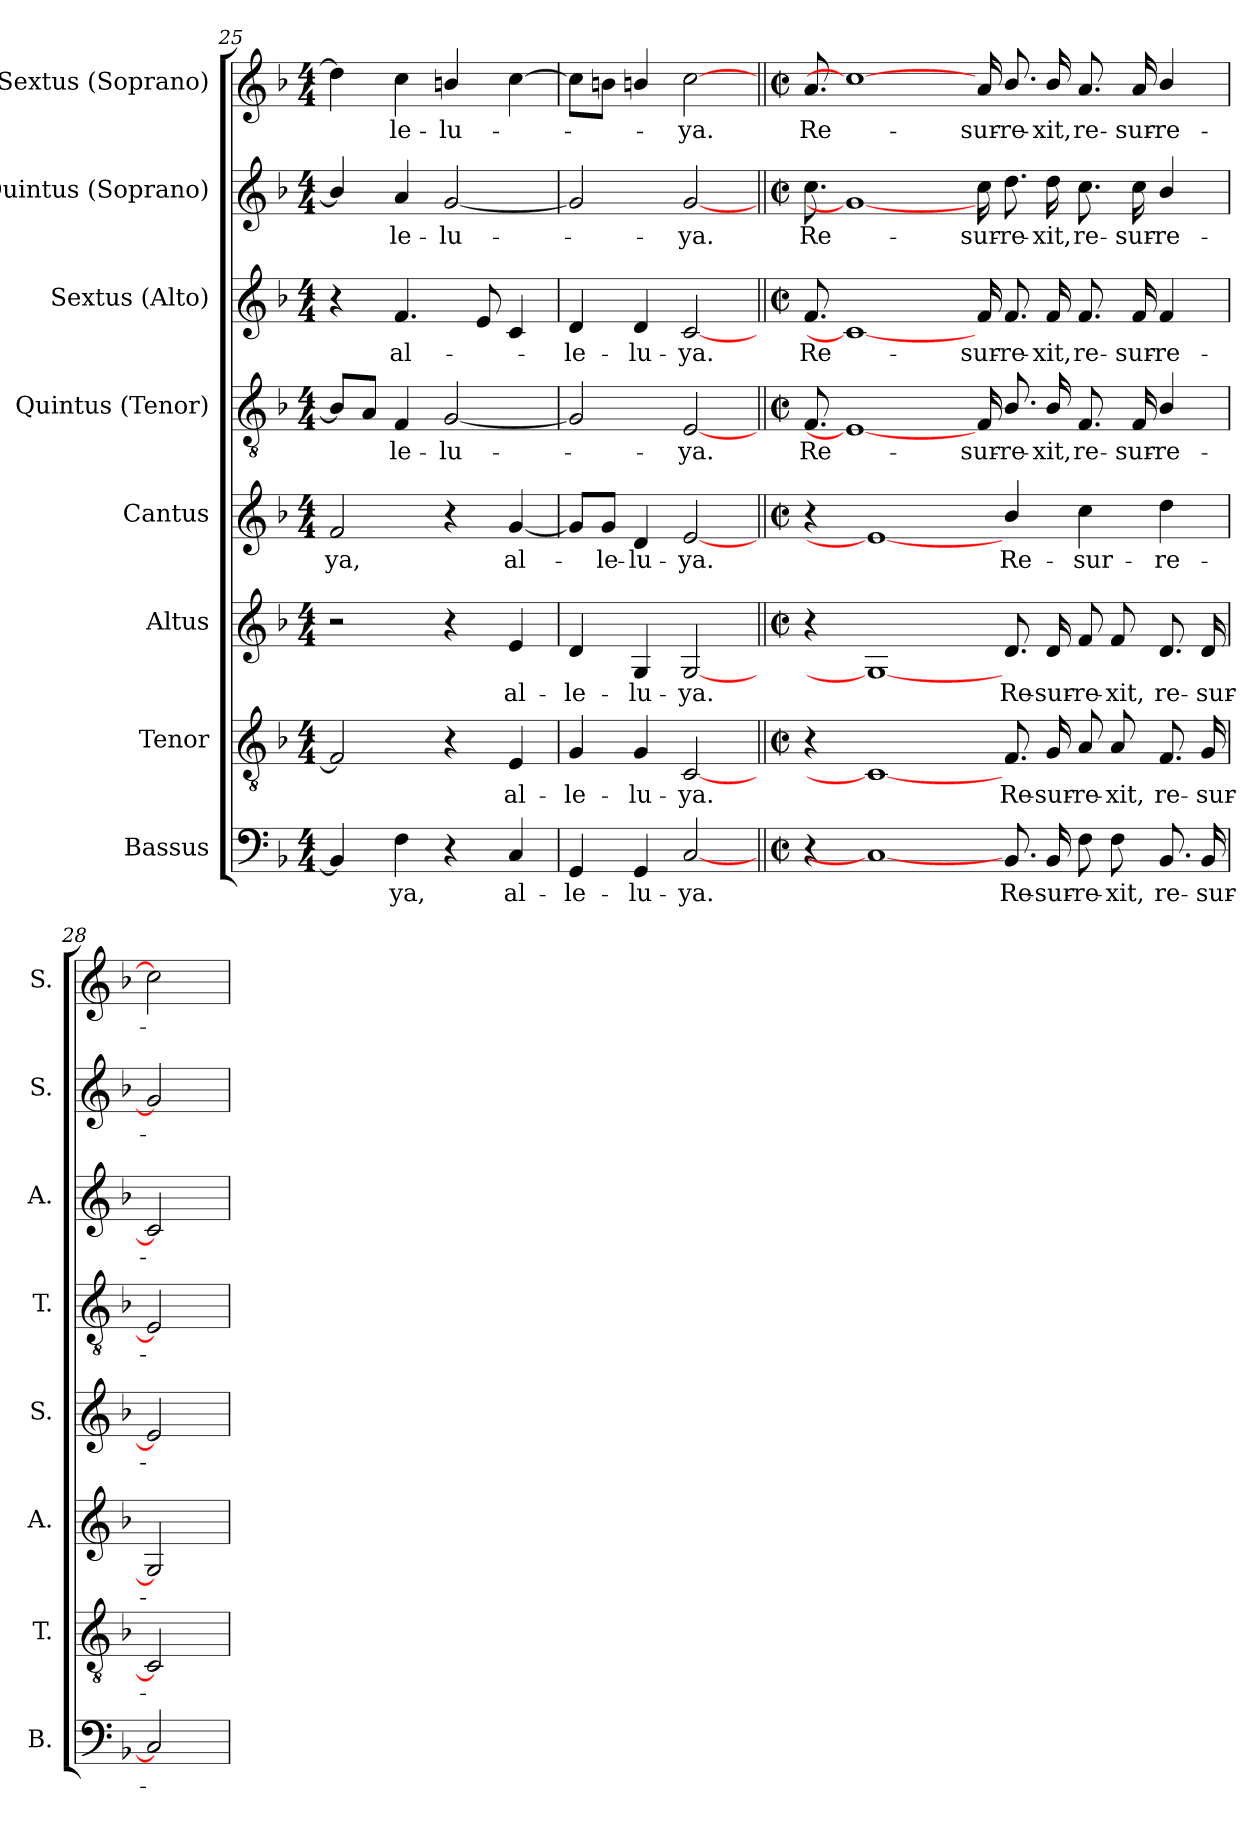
**kern	**text	**kern	**text	**kern	**text	**kern	**text	**kern	**text	**kern	**text	**kern	**text	**kern	**text
*part8	*part8	*part7	*part7	*part6	*part6	*part5	*part5	*part4	*part4	*part3	*part3	*part2	*part2	*part1	*part1
*staff8	*staff8	*staff7	*staff7	*staff6	*staff6	*staff5	*staff5	*staff4	*staff4	*staff3	*staff3	*staff2	*staff2	*staff1	*staff1
*I"Bassus	*	*I"Tenor	*	*I"Altus	*	*I"Cantus	*	*I"Quintus (Tenor)	*	*I"Sextus (Alto)	*	*I"Quintus (Soprano)	*	*I"Sextus (Soprano)	*
*I'B.	*	*I'T.	*	*I'A.	*	*I'S.	*	*I'T.	*	*I'A.	*	*I'S.	*	*I'S.	*
*clefF4	*	*clefGv2	*	*clefG2	*	*clefG2	*	*clefGv2	*	*clefG2	*	*clefG2	*	*clefG2	*
*	*	*ITrd7c12	*	*	*	*	*	*ITrd7c12	*	*	*	*	*	*	*
*k[b-]	*	*k[b-]	*	*k[b-]	*	*k[b-]	*	*k[b-]	*	*k[b-]	*	*k[b-]	*	*k[b-]	*
*F:	*	*F:	*	*F:	*	*F:	*	*F:	*	*F:	*	*F:	*	*F:	*
*M4/4	*	*M4/4	*	*M4/4	*	*M4/4	*	*M4/4	*	*M4/4	*	*M4/4	*	*M4/4	*
=25	=25	=25	=25	=25	=25	=25	=25	=25	=25	=25	=25	=25	=25	=25	=25
!	!	!	!	!	!	!	!LO:LY:b:color=#000000	!	!	!	!	!	!	!	!
4BB-i/]	.	2FFi/]	.	2r	.	2fi/	-ya,	8BB-i/L]	.	4r	.	4b-i/]	.	4ddi\]	.
.	.	.	.	.	.	.	.	8AAi/J	.	.	.	.	.	.	.
!	!LO:LY:b:color=#000000	!	!	!	!	!	!	!	!	!	!	!	!	!	!
!	!	!	!	!	!	!	!	!	!LO:LY:b:color=#000000	!	!	!	!	!	!
!	!	!	!	!	!	!	!	!	!	!	!LO:LY:b:color=#000000	!	!	!	!
!	!	!	!	!	!	!	!	!	!	!	!	!	!LO:LY:b:color=#000000	!	!
!	!	!	!	!	!	!	!	!	!	!	!	!	!	!	!LO:LY:b:color=#000000
4Fi\	-ya,	.	.	.	.	.	.	4FFi/	-le-	4.fi/	al-	4ai/	-le-	4cci\	-le-
!	!	!	!	!	!	!	!	!	!LO:LY:b:color=#000000	!	!	!	!	!	!
!	!	!	!	!	!	!	!	!	!	!	!	!	!LO:LY:b:color=#000000	!	!
!	!	!	!	!	!	!	!	!	!	!	!	!	!	!	!LO:LY:b:color=#000000
4r	.	4r	.	4r	.	4r	.	[2GGi/	-lu-	.	.	[2gi/	-lu-	4bni/	-lu-
.	.	.	.	.	.	.	.	.	.	8ei/	.	.	.	.	.
!	!LO:LY:b:color=#000000	!	!	!	!	!	!	!	!	!	!	!	!	!	!
!	!	!	!LO:LY:b:color=#000000	!	!	!	!	!	!	!	!	!	!	!	!
!	!	!	!	!	!LO:LY:b:color=#000000	!	!	!	!	!	!	!	!	!	!
!	!	!	!	!	!	!	!LO:LY:b:color=#000000	!	!	!	!	!	!	!	!
4Ci/	al-	4EEi/	al-	4ei/	al-	[4gi/	al-	.	.	4ci/	.	.	.	[4cci\	.
=26	=26	=26	=26	=26	=26	=26	=26	=26	=26	=26	=26	=26	=26	=26	=26
!	!LO:LY:b:color=#000000	!	!	!	!	!	!	!	!	!	!	!	!	!	!
!	!	!	!LO:LY:b:color=#000000	!	!	!	!	!	!	!	!	!	!	!	!
!	!	!	!	!	!LO:LY:b:color=#000000	!	!	!	!	!	!	!	!	!	!
!	!	!	!	!	!	!	!	!	!	!	!LO:LY:b:color=#000000	!	!	!	!
4GGi/	-le-	4GGi/	-le-	4di/	-le-	8gi/L]	.	2GGi/]	.	4di/	-le-	2gi/]	.	8cci\L]	.
!	!	!	!	!	!	!	!LO:LY:b:color=#000000	!	!	!	!	!	!	!	!
.	.	.	.	.	.	8gi/J	-le-	.	.	.	.	.	.	8bi\J	.
!	!LO:LY:b:color=#000000	!	!	!	!	!	!	!	!	!	!	!	!	!	!
!	!	!	!LO:LY:b:color=#000000	!	!	!	!	!	!	!	!	!	!	!	!
!	!	!	!	!	!LO:LY:b:color=#000000	!	!	!	!	!	!	!	!	!	!
!	!	!	!	!	!	!	!LO:LY:b:color=#000000	!	!	!	!	!	!	!	!
!	!	!	!	!	!	!	!	!	!	!	!LO:LY:b:color=#000000	!	!	!	!
4GGi/	-lu-	4GGi/	-lu-	4Gi/	-lu-	4di/	-lu-	.	.	4di/	-lu-	.	.	4bni/	.
!	!LO:LY:b:color=#000000	!	!	!	!	!	!	!	!	!	!	!	!	!	!
!	!	!	!LO:LY:b:color=#000000	!	!	!	!	!	!	!	!	!	!	!	!
!	!	!	!	!	!LO:LY:b:color=#000000	!	!	!	!	!	!	!	!	!	!
!	!	!	!	!	!	!	!LO:LY:b:color=#000000	!	!	!	!	!	!	!	!
!	!	!	!	!	!	!	!	!	!LO:LY:b:color=#000000	!	!	!	!	!	!
!	!	!	!	!	!	!	!	!	!	!	!LO:LY:b:color=#000000	!	!	!	!
!	!	!	!	!	!	!	!	!	!	!	!	!	!LO:LY:b:color=#000000	!	!
!	!	!	!	!	!	!	!	!	!	!	!	!	!	!	!LO:LY:b:color=#000000
[2Ci	-ya.	[2CCi	-ya.	[2Gi	-ya.	[2ei	-ya.	[2EEi	-ya.	[2ci	-ya.	[2gi	-ya.	[2cci	-ya.
!!LO:LB:g=z
=27||	=27||	=27||	=27||	=27||	=27||	=27||	=27||	=27||	=27||	=27||	=27||	=27||	=27||	=27||	=27||
*M2/2	*	*M2/2	*	*M2/2	*	*M2/2	*	*M2/2	*	*M2/2	*	*M2/2	*	*M2/2	*
*met(c|)	*	*met(c|)	*	*met(c|)	*	*met(c|)	*	*met(c|)	*	*met(c|)	*	*met(c|)	*	*met(c|)	*
!	!	!	!	!	!	!	!	!	!LO:LY:b:color=#000000	!	!	!	!	!	!
!	!	!	!	!	!	!	!	!	!	!	!LO:LY:b:color=#000000	!	!	!	!
!	!	!	!	!	!	!	!	!	!	!	!	!	!LO:LY:b:color=#000000	!	!
!	!	!	!	!	!	!	!	!	!	!	!	!	!	!	!LO:LY:b:color=#000000
4r	.	4r	.	4r	.	4r	.	8.FFi/	Re-	8.fi/	Re-	8.cci\	Re-	8.ai/	Re-
.	.	.	.	.	.	.	.	1EEi_	.	1ci_	.	1gi_	.	1cci_	.
1Ci_	.	1CCi_	.	1Gi_	.	1ei_	.	.	.	.	.	.	.	.	.
!	!	!	!	!	!	!	!	!	!LO:LY:b:color=#000000	!	!	!	!	!	!
!	!	!	!	!	!	!	!	!	!	!	!LO:LY:b:color=#000000	!	!	!	!
!	!	!	!	!	!	!	!	!	!	!	!	!	!LO:LY:b:color=#000000	!	!
!	!	!	!	!	!	!	!	!	!	!	!	!	!	!	!LO:LY:b:color=#000000
.	.	.	.	.	.	.	.	16FFi/	-sur-	16fi/	-sur-	16cci\	-sur-	16ai/	-sur-
!	!LO:LY:b:color=#000000	!	!	!	!	!	!	!	!	!	!	!	!	!	!
!	!	!	!LO:LY:b:color=#000000	!	!	!	!	!	!	!	!	!	!	!	!
!	!	!	!	!	!LO:LY:b:color=#000000	!	!	!	!	!	!	!	!	!	!
!	!	!	!	!	!	!	!LO:LY:b:color=#000000	!	!	!	!	!	!	!	!
!	!	!	!	!	!	!	!	!	!LO:LY:b:color=#000000	!	!	!	!	!	!
!	!	!	!	!	!	!	!	!	!	!	!LO:LY:b:color=#000000	!	!	!	!
!	!	!	!	!	!	!	!	!	!	!	!	!	!LO:LY:b:color=#000000	!	!
!	!	!	!	!	!	!	!	!	!	!	!	!	!	!	!LO:LY:b:color=#000000
8.BB-i/	Re-	8.FFi/	Re-	8.di/	Re-	4b-i/	Re-	8.BB-i/	-re-	8.fi/	-re-	8.ddi\	-re-	8.b-i/	-re-
!	!LO:LY:b:color=#000000	!	!	!	!	!	!	!	!	!	!	!	!	!	!
!	!	!	!LO:LY:b:color=#000000	!	!	!	!	!	!	!	!	!	!	!	!
!	!	!	!	!	!LO:LY:b:color=#000000	!	!	!	!	!	!	!	!	!	!
!	!	!	!	!	!	!	!	!	!LO:LY:b:color=#000000	!	!	!	!	!	!
!	!	!	!	!	!	!	!	!	!	!	!LO:LY:b:color=#000000	!	!	!	!
!	!	!	!	!	!	!	!	!	!	!	!	!	!LO:LY:b:color=#000000	!	!
!	!	!	!	!	!	!	!	!	!	!	!	!	!	!	!LO:LY:b:color=#000000
16BB-i/	-sur-	16GGi/	-sur-	16di/	-sur-	.	.	16BB-i/	-xit,	16fi/	-xit,	16ddi\	-xit,	16b-i/	-xit,
!	!LO:LY:b:color=#000000	!	!	!	!	!	!	!	!	!	!	!	!	!	!
!	!	!	!LO:LY:b:color=#000000	!	!	!	!	!	!	!	!	!	!	!	!
!	!	!	!	!	!LO:LY:b:color=#000000	!	!	!	!	!	!	!	!	!	!
!	!	!	!	!	!	!	!LO:LY:b:color=#000000	!	!	!	!	!	!	!	!
!	!	!	!	!	!	!	!	!	!LO:LY:b:color=#000000	!	!	!	!	!	!
!	!	!	!	!	!	!	!	!	!	!	!LO:LY:b:color=#000000	!	!	!	!
!	!	!	!	!	!	!	!	!	!	!	!	!	!LO:LY:b:color=#000000	!	!
!	!	!	!	!	!	!	!	!	!	!	!	!	!	!	!LO:LY:b:color=#000000
8Fi\	-re-	8AAi/	-re-	8fi/	-re-	4cci\	-sur-	8.FFi/	re-	8.fi/	re-	8.cci\	re-	8.ai/	re-
!	!LO:LY:b:color=#000000	!	!	!	!	!	!	!	!	!	!	!	!	!	!
!	!	!	!LO:LY:b:color=#000000	!	!	!	!	!	!	!	!	!	!	!	!
!	!	!	!	!	!LO:LY:b:color=#000000	!	!	!	!	!	!	!	!	!	!
8Fi\	-xit,	8AAi/	-xit,	8fi/	-xit,	.	.	.	.	.	.	.	.	.	.
!	!	!	!	!	!	!	!	!	!LO:LY:b:color=#000000	!	!	!	!	!	!
!	!	!	!	!	!	!	!	!	!	!	!LO:LY:b:color=#000000	!	!	!	!
!	!	!	!	!	!	!	!	!	!	!	!	!	!LO:LY:b:color=#000000	!	!
!	!	!	!	!	!	!	!	!	!	!	!	!	!	!	!LO:LY:b:color=#000000
.	.	.	.	.	.	.	.	16FFi/	-sur-	16fi/	-sur-	16cci\	-sur-	16ai/	-sur-
!	!LO:LY:b:color=#000000	!	!	!	!	!	!	!	!	!	!	!	!	!	!
!	!	!	!LO:LY:b:color=#000000	!	!	!	!	!	!	!	!	!	!	!	!
!	!	!	!	!	!LO:LY:b:color=#000000	!	!	!	!	!	!	!	!	!	!
!	!	!	!	!	!	!	!LO:LY:b:color=#000000	!	!	!	!	!	!	!	!
!	!	!	!	!	!	!	!	!	!LO:LY:b:color=#000000	!	!	!	!	!	!
!	!	!	!	!	!	!	!	!	!	!	!LO:LY:b:color=#000000	!	!	!	!
!	!	!	!	!	!	!	!	!	!	!	!	!	!LO:LY:b:color=#000000	!	!
!	!	!	!	!	!	!	!	!	!	!	!	!	!	!	!LO:LY:b:color=#000000
8.BB-i/	re-	8.FFi/	re-	8.di/	re-	4ddi\	-re-	4BB-i/	-re-	4fi/	-re-	4b-i/	-re-	4b-i/	-re-
!	!LO:LY:b:color=#000000	!	!	!	!	!	!	!	!	!	!	!	!	!	!
!	!	!	!LO:LY:b:color=#000000	!	!	!	!	!	!	!	!	!	!	!	!
!	!	!	!	!	!LO:LY:b:color=#000000	!	!	!	!	!	!	!	!	!	!
16BB-i/	-sur-	16GGi/	-sur-	16di/	-sur-	.	.	.	.	.	.	.	.	.	.
=28	=28	=28	=28	=28	=28	=28	=28	=28	=28	=28	=28	=28	=28	=28	=28
2Ci]	.	2CCi]	.	2Gi]	.	2ei]	.	2EEi]	.	2ci]	.	2gi]	.	2cci]	.
=	=	=	=	=	=	=	=	=	=	=	=	=	=	=	=
*-	*-	*-	*-	*-	*-	*-	*-	*-	*-	*-	*-	*-	*-	*-	*-
